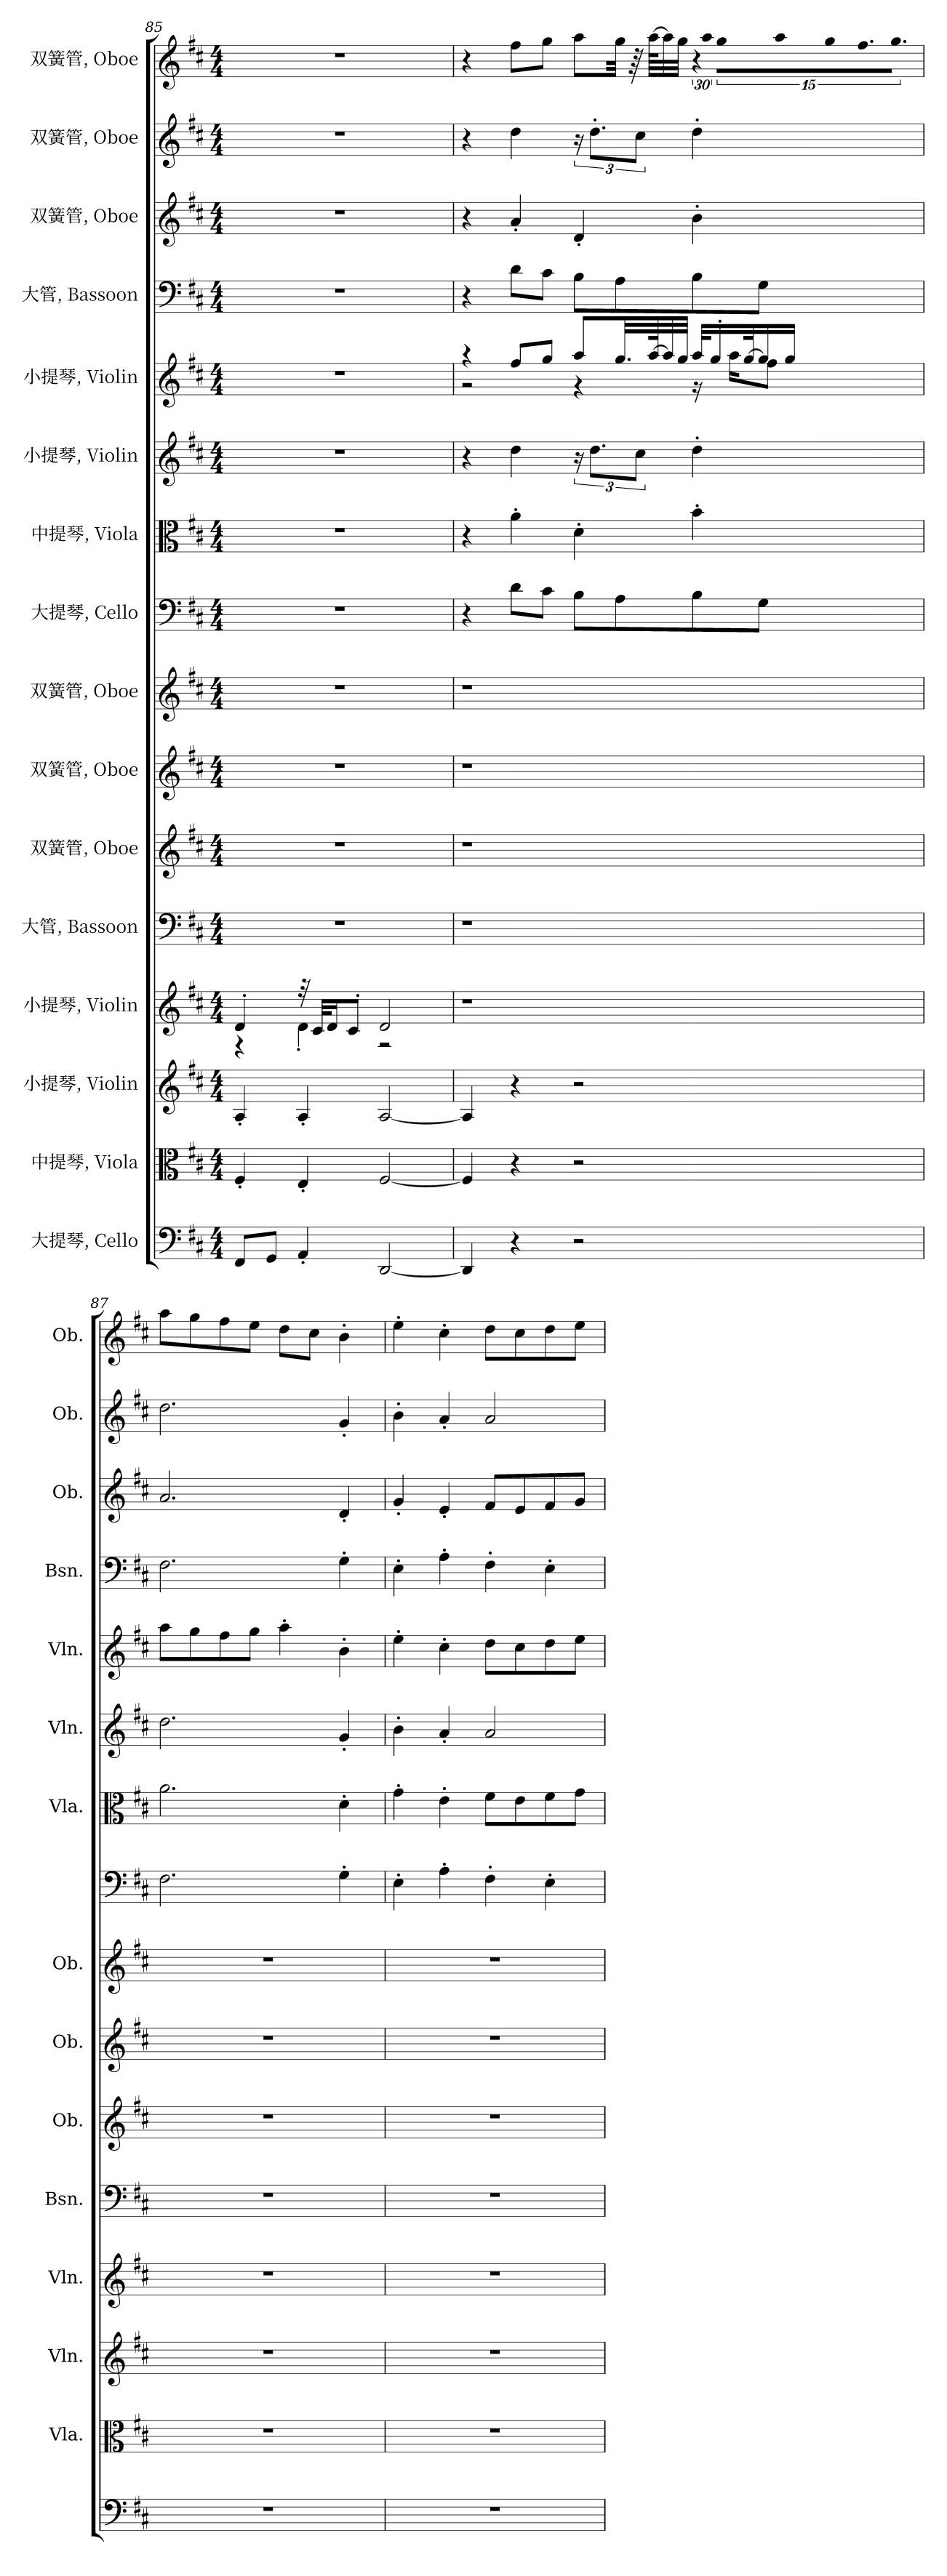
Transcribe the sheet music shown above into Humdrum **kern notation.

**kern	**kern	**kern	**kern	**kern	**kern	**kern	**kern	**kern	**kern	**kern	**kern	**kern	**kern	**kern	**kern
*part16	*part15	*part14	*part13	*part12	*part11	*part10	*part9	*part8	*part7	*part6	*part5	*part4	*part3	*part2	*part1
*staff16	*staff15	*staff14	*staff13	*staff12	*staff11	*staff10	*staff9	*staff8	*staff7	*staff6	*staff5	*staff4	*staff3	*staff2	*staff1
*I"大提琴, Cello	*I"中提琴, Viola	*I"小提琴, Violin	*I"小提琴, Violin	*I"大管, Bassoon	*I"双簧管, Oboe	*I"双簧管, Oboe	*I"双簧管, Oboe	*I"大提琴, Cello	*I"中提琴, Viola	*I"小提琴, Violin	*I"小提琴, Violin	*I"大管, Bassoon	*I"双簧管, Oboe	*I"双簧管, Oboe	*I"双簧管, Oboe
*	*I'Vla.	*I'Vln.	*I'Vln.	*I'Bsn.	*I'Ob.	*I'Ob.	*I'Ob.	*	*I'Vla.	*I'Vln.	*I'Vln.	*I'Bsn.	*I'Ob.	*I'Ob.	*I'Ob.
*clefF4	*clefC3	*clefG2	*clefG2	*clefF4	*clefG2	*clefG2	*clefG2	*clefF4	*clefC3	*clefG2	*clefG2	*clefF4	*clefG2	*clefG2	*clefG2
*k[f#c#]	*k[f#c#]	*k[f#c#]	*k[f#c#]	*k[f#c#]	*k[f#c#]	*k[f#c#]	*k[f#c#]	*k[f#c#]	*k[f#c#]	*k[f#c#]	*k[f#c#]	*k[f#c#]	*k[f#c#]	*k[f#c#]	*k[f#c#]
*M4/4	*M4/4	*M4/4	*M4/4	*M4/4	*M4/4	*M4/4	*M4/4	*M4/4	*M4/4	*M4/4	*M4/4	*M4/4	*M4/4	*M4/4	*M4/4
=85	=85	=85	=85	=85	=85	=85	=85	=85	=85	=85	=85	=85	=85	=85	=85
*	*	*	*^	*	*	*	*	*	*	*	*	*	*	*	*
8FF#/L	4F#'/	4A'/	4d'/	4r	1r	1r	1r	1r	1r	1r	1r	1r	1r	1r	1r	1r
8GG/J	.	.	.	.	.	.	.	.	.	.	.	.	.	.	.	.
4AA'/	4E'/	4A'/	32r	4d'\	.	.	.	.	.	.	.	.	.	.	.	.
.	.	.	32c#/KLL	.	.	.	.	.	.	.	.	.	.	.	.	.
.	.	.	16d/J	.	.	.	.	.	.	.	.	.	.	.	.	.
.	.	.	8c#'/J	.	.	.	.	.	.	.	.	.	.	.	.	.
[2DD/	[2F#/	[2A/	2d/	2r	.	.	.	.	.	.	.	.	.	.	.	.
*	*	*	*v	*v	*	*	*	*	*	*	*	*	*	*	*	*
!!LO:PB:g=z
=86	=86	=86	=86	=86	=86	=86	=86	=86	=86	=86	=86	=86	=86	=86	=86
*	*	*	*	*	*	*	*	*	*	*	*^	*	*	*	*
4DD/]	4F#/]	4A/]	1r	1r	1r	1r	1r	4r	4r	4r	4r	2r	4r	4r	4r	4r
4r	4r	4r	.	.	.	.	.	8d\L	4a'\	4dd\	8ff#/L	.	8d\L	4a'/	4dd\	8ff#\L
.	.	.	.	.	.	.	.	8c#\J	.	.	8gg/J	.	8c#\J	.	.	8gg\J
2r	2r	2r	.	.	.	.	.	8B\L	4d'\	24r	8aa/L	4r	8B\L	4d'/	24r	8aa\L
.	.	.	.	.	.	.	.	.	.	12.dd\L	.	.	.	.	12.dd'\L	.
.	.	.	.	.	.	.	.	8A\	.	.	32.gg/LL	.	8A\	.	.	32gg\Jkk
.	.	.	.	.	.	.	.	.	.	.	.	.	.	.	.	64r
.	.	.	.	.	.	.	.	.	.	12cc#\J	.	.	.	.	12cc#\J	.
.	.	.	.	.	.	.	.	.	.	.	[64aa/K	.	.	.	.	[64aa\KLLL
.	.	.	.	.	.	.	.	.	.	.	32aa/]	.	.	.	.	32aa\]
.	.	.	.	.	.	.	.	.	.	.	32gg/JJJ	.	.	.	.	32gg\JJJ
!	!	!	!	!	!	!	!	!	!	!	!	!	!	!	!	!LO:N:vis=64
.	.	.	.	.	.	.	.	8B\	4b'\	4dd'\	32aa/KLL	16r	8B\	4b'\	4dd'\	960%17r
!	!	!	!	!	!	!	!	!	!	!	!	!	!	!	!	!LO:N:vis=256%9
.	.	.	.	.	.	.	.	.	.	.	.	.	.	.	.	960%17aa\
.	.	.	.	.	.	.	.	.	.	.	16gg'/	.	.	.	.	.
.	.	.	.	.	.	.	.	.	.	.	.	.	.	.	.	1920ryy
!	!	!	!	!	!	!	!	!	!	!	!	!	!	!	!	!LO:N:vis=32
.	.	.	.	.	.	.	.	.	.	.	.	.	.	.	.	640%23gg\LLL
.	.	.	.	.	.	.	.	.	.	.	.	16aa\KL	.	.	.	.
!	!	!	!	!	!	!	!	!	!	!	!	!	!	!	!	!LO:N:vis=32
.	.	.	.	.	.	.	.	.	.	.	.	.	.	.	.	640%23aa\
.	.	.	.	.	.	.	.	.	.	.	[32gg/K	.	.	.	.	.
!	!	!	!	!	!	!	!	!	!	!	!	!	!	!	!	!LO:N:vis=32
.	.	.	.	.	.	.	.	.	.	.	.	.	.	.	.	640%23gg\
.	.	.	.	.	.	.	.	8G\J	.	.	16gg/]	8ff#\J	8G\J	.	.	.
!	!	!	!	!	!	!	!	!	!	!	!	!	!	!	!	!LO:N:vis=32.
.	.	.	.	.	.	.	.	.	.	.	.	.	.	.	.	1920%103ff#\
.	.	.	.	.	.	.	.	.	.	.	16gg/JJ	.	.	.	.	.
!	!	!	!	!	!	!	!	!	!	!	!	!	!	!	!	!LO:N:vis=32.
.	.	.	.	.	.	.	.	.	.	.	.	.	.	.	.	1920%103gg\JJJ
960ryy	960ryy	960ryy	960ryy	960ryy	960ryy	960ryy	960ryy	960ryy	960ryy	960ryy	960ryy	960ryy	960ryy	960ryy	960ryy	.
*	*	*	*	*	*	*	*	*	*	*	*v	*v	*	*	*	*
=87	=87	=87	=87	=87	=87	=87	=87	=87	=87	=87	=87	=87	=87	=87	=87
1r	1r	1r	1r	1r	1r	1r	1r	2.F#\	2.a\	2.dd\	8aa\L	2.F#\	2.a/	2.dd\	8aa\L
.	.	.	.	.	.	.	.	.	.	.	8gg\	.	.	.	8gg\
.	.	.	.	.	.	.	.	.	.	.	8ff#\	.	.	.	8ff#\
.	.	.	.	.	.	.	.	.	.	.	8gg\J	.	.	.	8ee\J
.	.	.	.	.	.	.	.	.	.	.	4aa'\	.	.	.	8dd\L
.	.	.	.	.	.	.	.	.	.	.	.	.	.	.	8cc#\J
.	.	.	.	.	.	.	.	4G'\	4d'\	4g'/	4b'\	4G'\	4d'/	4g'/	4b'\
=88	=88	=88	=88	=88	=88	=88	=88	=88	=88	=88	=88	=88	=88	=88	=88
1r	1r	1r	1r	1r	1r	1r	1r	4E'\	4g'\	4b'\	4ee'\	4E'\	4g'/	4b'\	4ee'\
.	.	.	.	.	.	.	.	4A'\	4e'\	4a'/	4cc#'\	4A'\	4e'/	4a'/	4cc#'\
.	.	.	.	.	.	.	.	4F#'\	8f#\L	2a/	8dd\L	4F#'\	8f#/L	2a/	8dd\L
.	.	.	.	.	.	.	.	.	8e\	.	8cc#\	.	8e/	.	8cc#\
.	.	.	.	.	.	.	.	4E'\	8f#\	.	8dd\	4E'\	8f#/	.	8dd\
.	.	.	.	.	.	.	.	.	8g\J	.	8ee\J	.	8g/J	.	8ee\J
=	=	=	=	=	=	=	=	=	=	=	=	=	=	=	=
*-	*-	*-	*-	*-	*-	*-	*-	*-	*-	*-	*-	*-	*-	*-	*-
